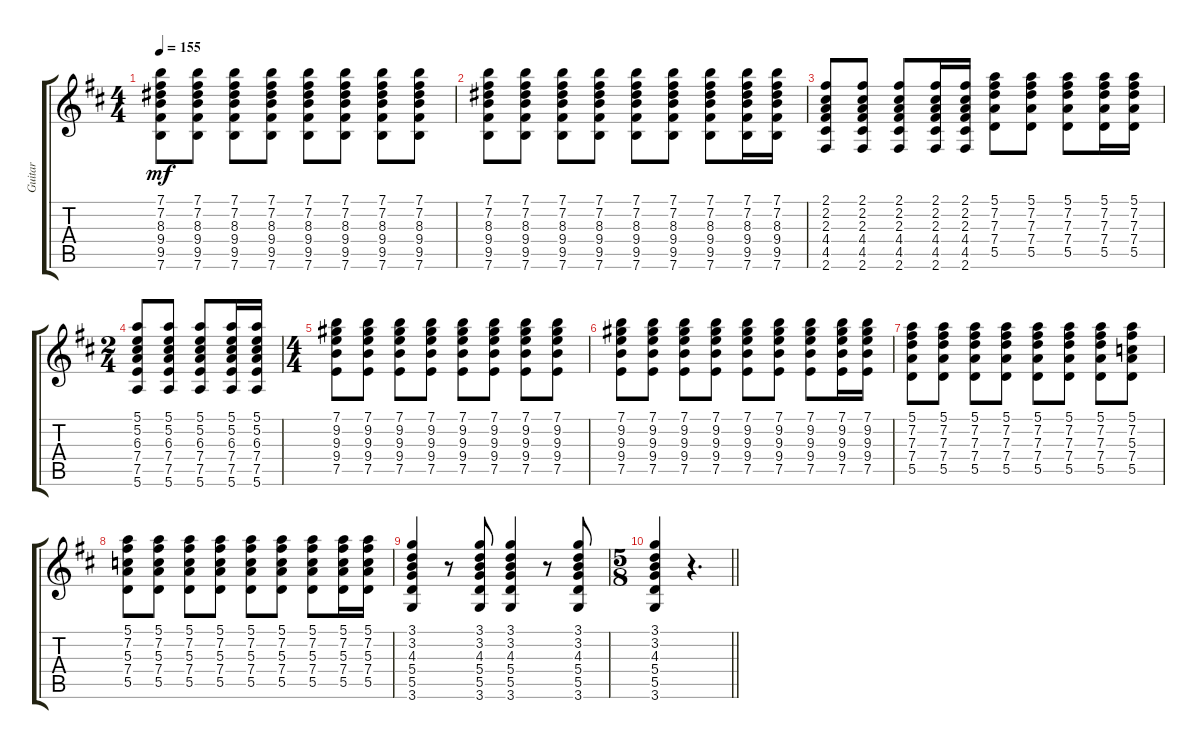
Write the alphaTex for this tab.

\track ("Guitar" "Guitar") {instrument distortionguitar}
\staff {score tabs}
\tuning (E4 B3 G3 D3 A2 E2) {hide}
\ts (4 4)
\tempo 155
\clef g2
\ks bminor
(7.1 7.2 8.3 9.4 9.5 7.6).8{dy mf} (7.1 7.2 8.3 9.4 9.5 7.6).8 (7.1 7.2 8.3 9.4 9.5 7.6).8 (7.1 7.2 8.3 9.4 9.5 7.6).8 (7.1 7.2 8.3 9.4 9.5 7.6).8 (7.1 7.2 8.3 9.4 9.5 7.6).8 (7.1 7.2 8.3 9.4 9.5 7.6).8 (7.1 7.2 8.3 9.4 9.5 7.6).8 |
(7.1 7.2 8.3 9.4 9.5 7.6).8 (7.1 7.2 8.3 9.4 9.5 7.6).8 (7.1 7.2 8.3 9.4 9.5 7.6).8 (7.1 7.2 8.3 9.4 9.5 7.6).8 (7.1 7.2 8.3 9.4 9.5 7.6).8 (7.1 7.2 8.3 9.4 9.5 7.6).8 (7.1 7.2 8.3 9.4 9.5 7.6).8 (7.1 7.2 8.3 9.4 9.5 7.6).16 (7.1 7.2 8.3 9.4 9.5 7.6).16 |
(2.1 2.2 2.3 4.4 4.5 2.6).8 (2.1 2.2 2.3 4.4 4.5 2.6).8 (2.1 2.2 2.3 4.4 4.5 2.6).8 (2.1 2.2 2.3 4.4 4.5 2.6).16 (2.1 2.2 2.3 4.4 4.5 2.6).16 (5.1 7.2 7.3 7.4 5.5).8 (5.1 7.2 7.3 7.4 5.5).8 (5.1 7.2 7.3 7.4 5.5).8 (5.1 7.2 7.3 7.4 5.5).16 (5.1 7.2 7.3 7.4 5.5).16 |
\ts (2 4)
(5.1 5.2 6.3 7.4 7.5 5.6).8 (5.1 5.2 6.3 7.4 7.5 5.6).8 (5.1 5.2 6.3 7.4 7.5 5.6).8 (5.1 5.2 6.3 7.4 7.5 5.6).16 (5.1 5.2 6.3 7.4 7.5 5.6).16 |
\ts (4 4)
(7.1 9.2 9.3 9.4 7.5).8 (7.1 9.2 9.3 9.4 7.5).8 (7.1 9.2 9.3 9.4 7.5).8 (7.1 9.2 9.3 9.4 7.5).8 (7.1 9.2 9.3 9.4 7.5).8 (7.1 9.2 9.3 9.4 7.5).8 (7.1 9.2 9.3 9.4 7.5).8 (7.1 9.2 9.3 9.4 7.5).8 |
(7.1 9.2 9.3 9.4 7.5).8 (7.1 9.2 9.3 9.4 7.5).8 (7.1 9.2 9.3 9.4 7.5).8 (7.1 9.2 9.3 9.4 7.5).8 (7.1 9.2 9.3 9.4 7.5).8 (7.1 9.2 9.3 9.4 7.5).8 (7.1 9.2 9.3 9.4 7.5).8 (7.1 9.2 9.3 9.4 7.5).16 (7.1 9.2 9.3 9.4 7.5).16 |
(5.1 7.2 7.3 7.4 5.5).8 (5.1 7.2 7.3 7.4 5.5).8 (5.1 7.2 7.3 7.4 5.5).8 (5.1 7.2 7.3 7.4 5.5).8 (5.1 7.2 7.3 7.4 5.5).8 (5.1 7.2 7.3 7.4 5.5).8 (5.1 7.2 7.3 7.4 5.5).8 (5.1 7.2 5.3 7.4 5.5).8 |
(5.1 7.2 5.3 7.4 5.5).8 (5.1 7.2 5.3 7.4 5.5).8 (5.1 7.2 5.3 7.4 5.5).8 (5.1 7.2 5.3 7.4 5.5).8 (5.1 7.2 5.3 7.4 5.5).8 (5.1 7.2 5.3 7.4 5.5).8 (5.1 7.2 5.3 7.4 5.5).8 (5.1 7.2 5.3 7.4 5.5).16 (5.1 7.2 5.3 7.4 5.5).16 |
(3.1 3.2 4.3 5.4 5.5 3.6).4 r.8 (3.1 3.2 4.3 5.4 5.5 3.6).8 (3.1 3.2 4.3 5.4 5.5 3.6).4 r.8 (3.1 3.2 4.3 5.4 5.5 3.6).8 |
\ts (5 8)
\barLineRight lightlight
(3.1 3.2 4.3 5.4 5.5 3.6).4 r.4{d}
